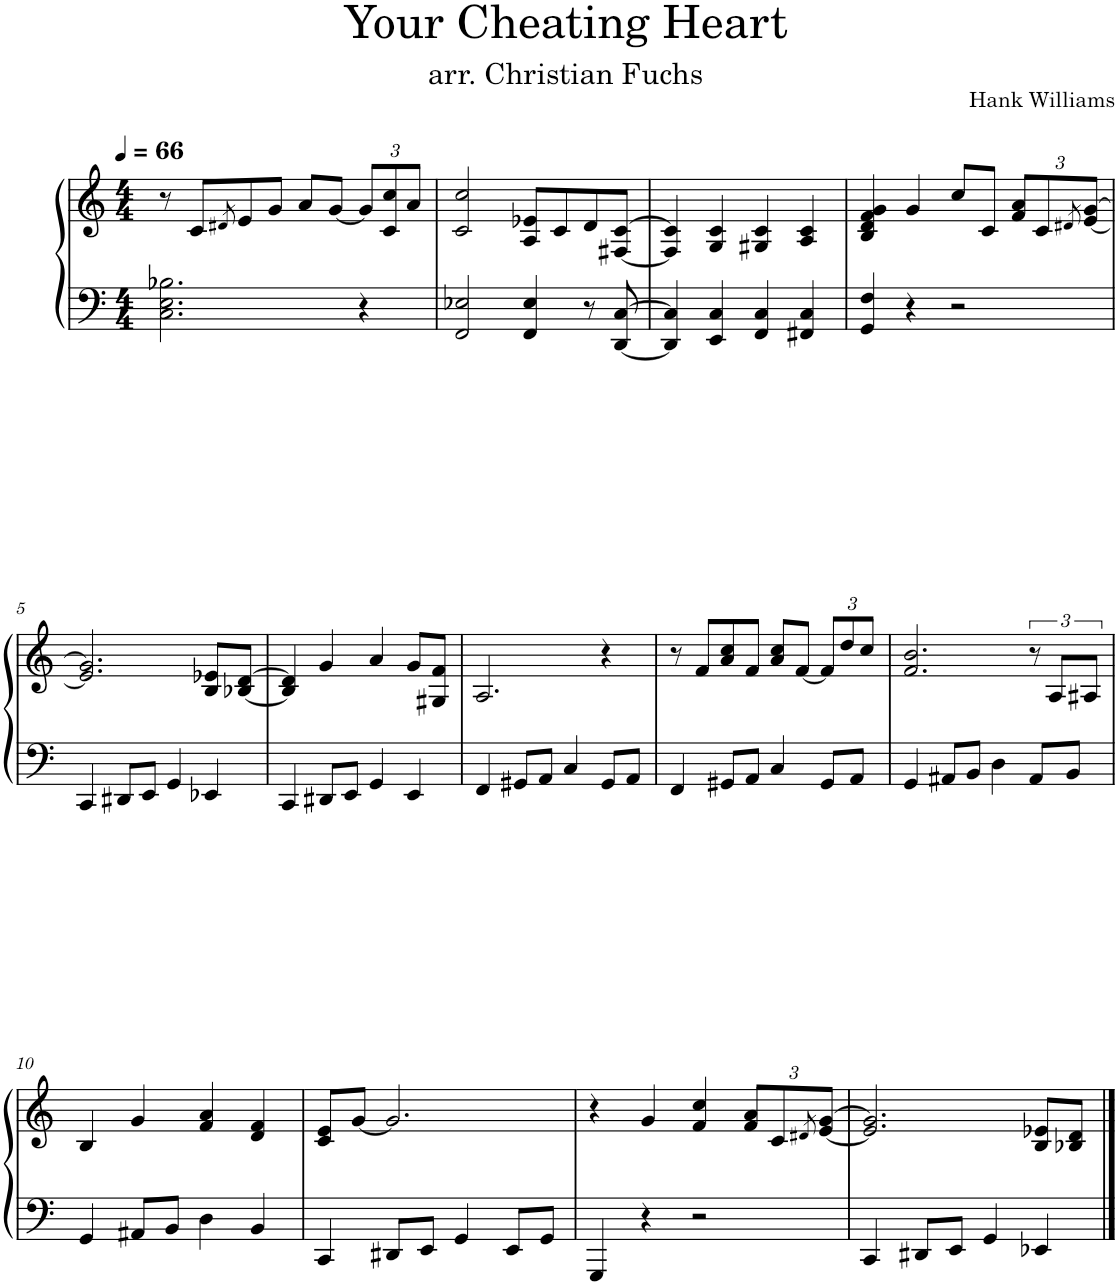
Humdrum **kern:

**kern	**kern
*part1	*part1
*staff2	*staff1
*I"Piano	*
*I'Pno.	*
*clefF4	*clefG2
*k[]	*k[]
*M4/4	*M4/4
*MM66	*MM66
=1	=1
2.C\ 2.E\ 2.B-X\	8r
.	8c/L
.	8qd#X/
.	8e/
.	8g/J
.	8a/L
.	[8g/J
*	*Xbrackettup
4r	12g/L]
.	12c/ 12cc/
.	12a/J
=2	=2
2FF/ 2E-X/	2c/ 2cc/
4FF/ 4E-/	8A/ 8e-X/L
.	8c/
8r	8d/
[8DD/ [8C/	[8F#X/ [8c/J
=3	=3
4DD/] 4C/]	4F#/] 4c/]
4EE/ 4C/	4G/ 4c/
4FF/ 4C/	4G#X/ 4c/
4FF#X/ 4C/	4A/ 4c/
=4	=4
4GG/ 4F/	4B/ 4d/ 4f/ 4g/
4r	4g/
2r	8cc/L
.	8c/J
.	12f/ 12a/L
.	12c/
.	8qd#X/
.	[12e/ [12g/J
!!LO:LB:g=z
=5	=5
4CC/	2.e/] 2.g/]
8DD#X/L	.
8EE/J	.
4GG/	.
4EE-X/	8B/ 8e-X/L
.	[8B-X/ [8d/J
=6	=6
4CC/	4B-/] 4d/]
8DD#X/L	4g/
8EE/J	.
4GG/	4a/
4EE/	8g/L
.	8G#X/ 8f/J
=7	=7
4FF/	2.A/
8GG#X/L	.
8AA/J	.
4C/	.
8GG#/L	4r
8AA/J	.
=8	=8
4FF/	8r
.	8f/L
8GG#X/L	8a/ 8cc/
8AA/J	8f/J
4C/	8a/ 8cc/L
.	[8f/J
8GG#/L	12f/L]
.	12dd/
8AA/J	.
.	12cc/J
=9	=9
4GG/	2.f/ 2.b/
8AA#X/L	.
8BB/J	.
4D\	.
*	*brackettup
8AA#/L	12r
.	12A/L
8BB/J	.
.	12A#X/J
!!LO:LB:g=z
=10	=10
4GG/	4B/
8AA#X/L	4g/
8BB/J	.
4D\	4f/ 4a/
4BB/	4d/ 4f/
=11	=11
4CC/	8c/ 8e/L
.	[8g/J
8DD#X/L	2.g/]
8EE/J	.
4GG/	.
8EE/L	.
8GG/J	.
=12	=12
4GGG/	4r
4r	4g/
2r	4f/ 4cc/
*	*Xbrackettup
.	12f/ 12a/L
.	12c/
.	8qd#X/
.	[12e/ [12g/J
=13	=13
4CC/	2.e/] 2.g/]
8DD#X/L	.
8EE/J	.
4GG/	.
4EE-X/	8B/ 8e-X/L
.	8B-X/ 8d/J
==	==
*-	*-
